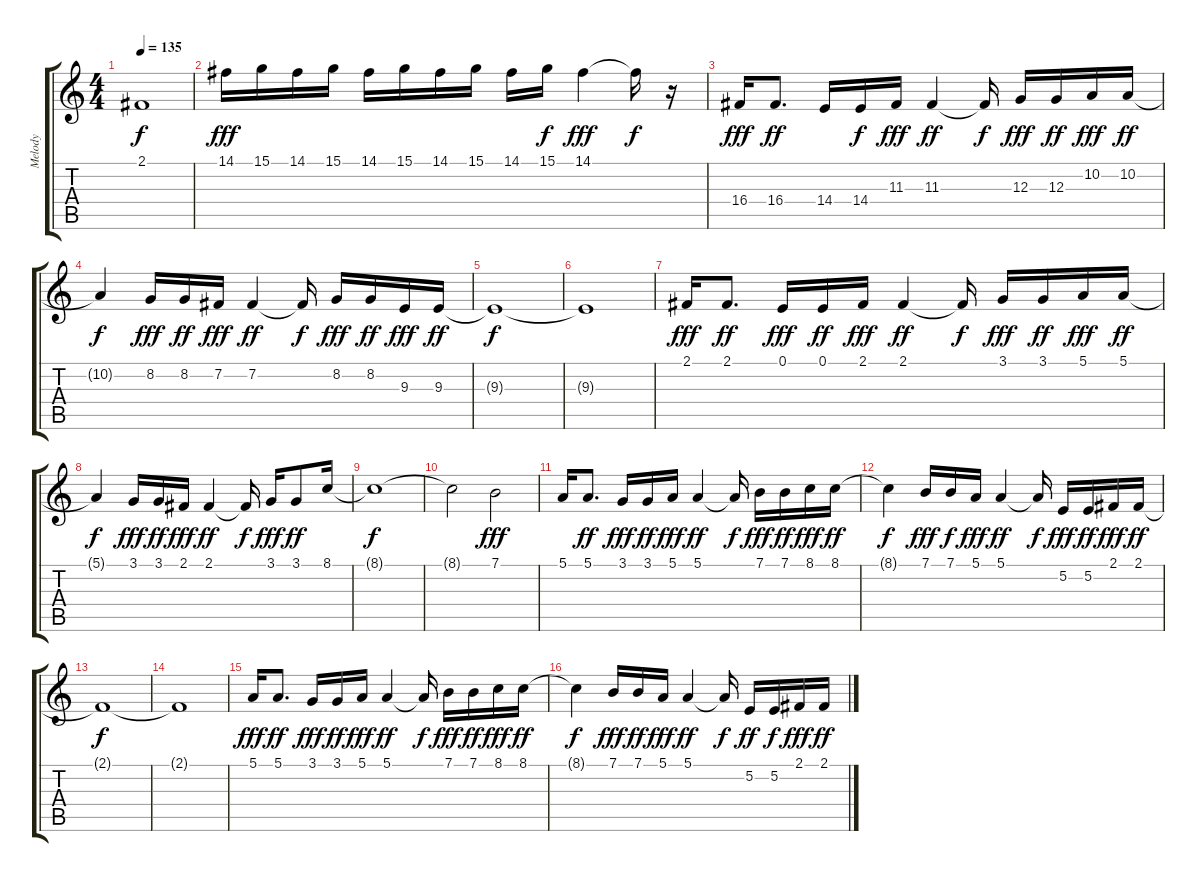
\track ("Melody" "Melody") {instrument brasssection}
\staff {score tabs}
\tuning (E4 B3 G3 D3 A2 E2) {hide}
\ts (4 4)
\tempo 135
\clef g2
\ks c
2.1{t}.1{dy f} |
14.1.16{dy fff} 15.1.16 14.1.16 15.1.16 14.1.16 15.1.16 14.1.16 15.1.16 14.1.16 15.1.16{dy f} 14.1.4{dy fff} 14.1{t}.16{dy f} r.16 |
16.4.16{dy fff} 16.4.8{d dy ff} 14.4.16 14.4.16{dy f} 11.3.16{dy fff} 11.3.4{dy ff} 11.3{t}.16{dy f} 12.3.16{dy fff} 12.3.16{dy ff} 10.2.16{dy fff} 10.2.16{dy ff} |
10.2{t}.4{dy f} 8.2.16{dy fff} 8.2.16{dy ff} 7.2.16{dy fff} 7.2.4{dy ff} 7.2{t}.16{dy f} 8.2.16{dy fff} 8.2.16{dy ff} 9.3.16{dy fff} 9.3.16{dy ff} |
9.3{t}.1{dy f} |
9.3{t}.1 |
2.1.16{dy fff} 2.1.8{d dy ff} 0.1.16{dy fff} 0.1.16{dy ff} 2.1.16{dy fff} 2.1.4{dy ff} 2.1{t}.16{dy f} 3.1.16{dy fff} 3.1.16{dy ff} 5.1.16{dy fff} 5.1.16{dy ff} |
5.1{t}.4{dy f} 3.1.16{dy fff} 3.1.16{dy ff} 2.1.16{dy fff} 2.1.4{dy ff} 2.1{t}.16{dy f} 3.1.16{dy fff} 3.1.8{dy ff} 8.1.16 |
8.1{t}.1{dy f} |
8.1{t}.2 7.1.2{dy fff} |
5.1.16 5.1.8{d dy ff} 3.1.16{dy fff} 3.1.16{dy ff} 5.1.16{dy fff} 5.1.4{dy ff} 5.1{t}.16{dy f} 7.1.16{dy fff} 7.1.16{dy ff} 8.1.16{dy fff} 8.1.16{dy ff} |
8.1{t}.4{dy f} 7.1.16{dy fff} 7.1.16{dy f} 5.1.16{dy fff} 5.1.4{dy ff} 5.1{t}.16{dy f} 5.2.16{dy fff} 5.2.16{dy ff} 2.1.16{dy fff} 2.1.16{dy ff} |
2.1{t}.1{dy f} |
2.1{t}.1 |
5.1.16{dy fff} 5.1.8{d dy ff} 3.1.16{dy fff} 3.1.16{dy ff} 5.1.16{dy fff} 5.1.4{dy ff} 5.1{t}.16{dy f} 7.1.16{dy fff} 7.1.16{dy ff} 8.1.16{dy fff} 8.1.16{dy ff} |
8.1{t}.4{dy f} 7.1.16{dy fff} 7.1.16{dy ff} 5.1.16{dy fff} 5.1.4{dy ff} 5.1{t}.16{dy f} 5.2.16{dy ff} 5.2.16{dy f} 2.1.16{dy fff} 2.1.16{dy ff}
